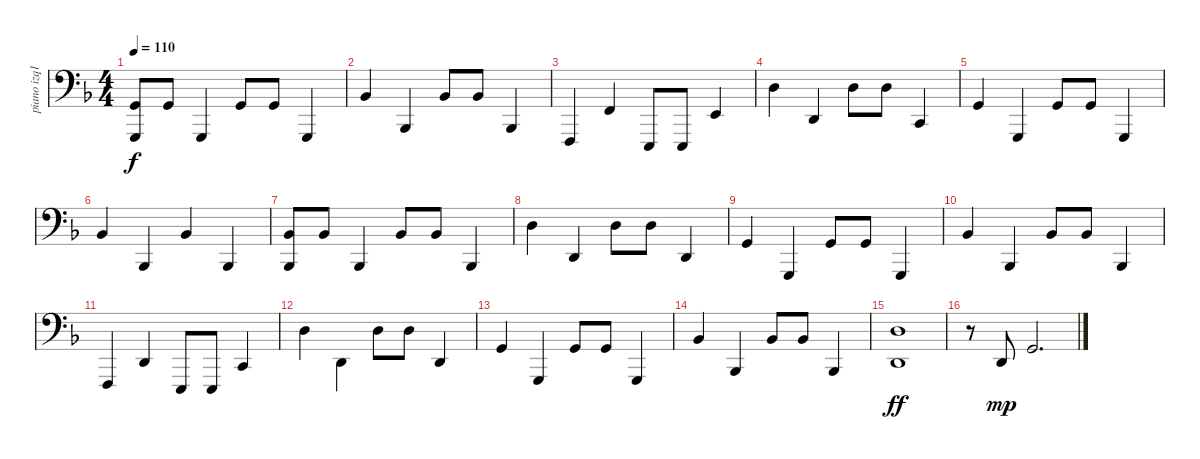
\track ("piano izq1" "piano izq1") {instrument acousticgrandpiano}
\staff {score}
\tuning (C3 G2 D2 A1 E1 C-1) {hide}
\ts (4 4)
\tempo 110
\clef f4
\ks f
(3.5{t} 19.6{t}).8{dy f} 19.6.8 3.5.4 19.6.8 19.6.8 3.5.4 |
22.6.4 1.4.4 22.6.8 22.6.8 1.4.4 |
1.5.4 3.3.4 0.5.8 0.5.8 2.3.4 |
26.6.4 0.3.4 26.6.8 26.6.8 3.4.4 |
19.6.4 3.5.4 19.6.8 19.6.8 3.5.4 |
22.6.4 1.4.4 22.6.4 1.4.4 |
(1.4 22.6).8 22.6.8 1.4.4 22.6.8 22.6.8 1.4.4 |
26.6.4 0.3.4 26.6.8 26.6.8 0.3.4 |
19.6.4 3.5.4 19.6.8 19.6.8 3.5.4 |
22.6.4 1.4.4 22.6.8 22.6.8 1.4.4 |
1.5.4 0.3.4 0.5.8 0.5.8 3.4.4 |
26.6.4 0.3.4{beam Down} 26.6.8 26.6.8 0.3.4 |
19.6.4 3.5.4 19.6.8 19.6.8 3.5.4 |
22.6.4 1.4.4 22.6.8 22.6.8 1.4.4 |
(0.3 26.6).1{dy ff} |
r.8 0.3.8{dy mp} 0.2.2{d}
